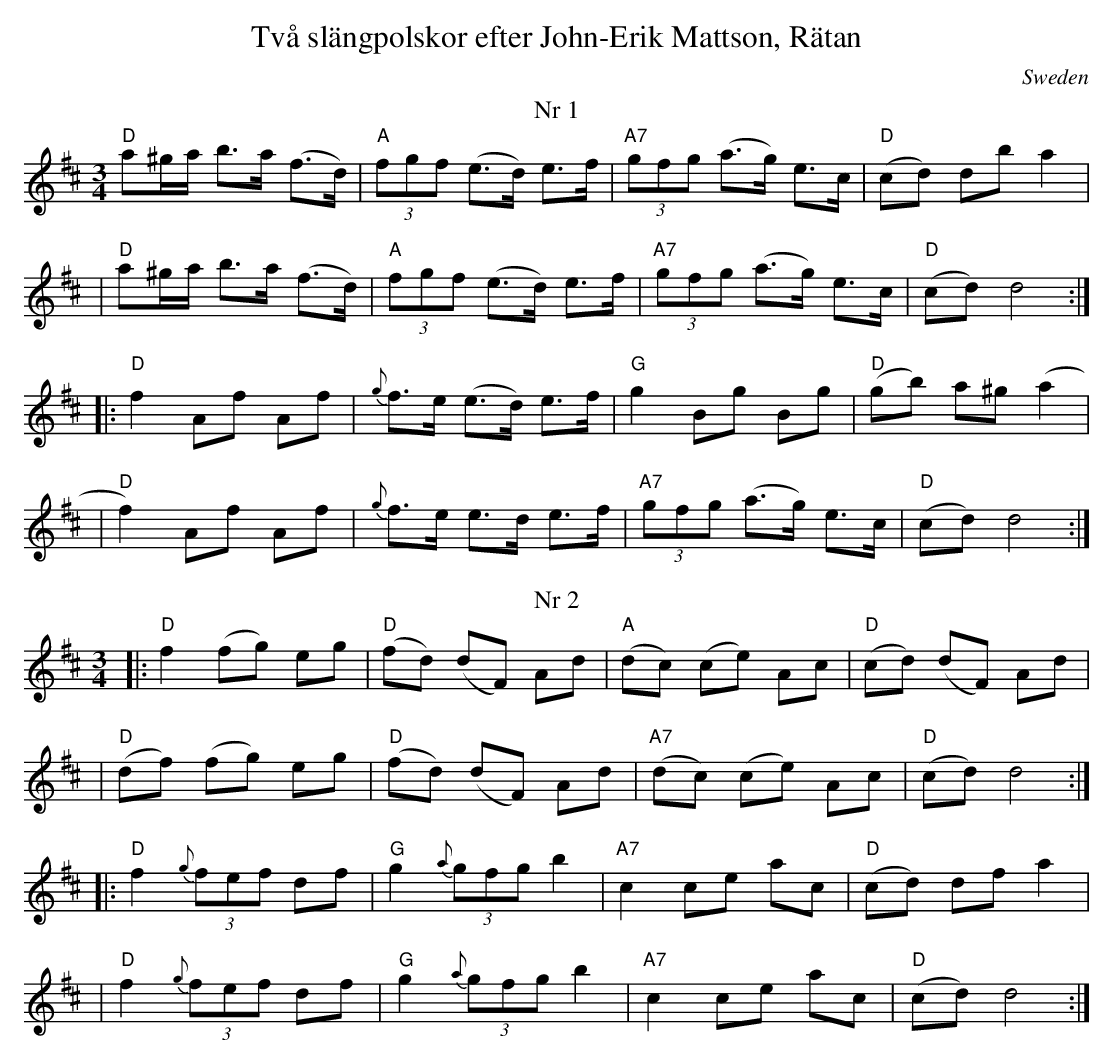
X:1
T:Två slängpolskor efter John-Erik Mattson, Rätan
M:3/4
L:1/8
O:Sweden
K:D
T: Nr 1
"D"a^g/a/ b>a (f>d) | "A"(3fgf (e>d) e>f | "A7"(3gfg (a>g) e>c |  "D"(cd) db a2 |
| "D"a^g/a/ b>a (f>d) | "A"(3fgf (e>d) e>f | "A7"(3gfg (a>g) e>c | "D"(cd) d4 :|
 |: "D"f2 Af Af | {g}f>e (e>d) e>f | "G"g2 Bg Bg | "D"(gb) a^g (a2 |
| "D"f2) Af Af | {g}f>e e>d e>f | "A7"(3gfg (a>g) e>c | "D"(cd) d4 :|
T:  Nr 2
|: "D"f2 (fg) eg | "D"(fd) (dF) Ad | "A"(dc) (ce) Ac | "D"(cd) (dF) Ad |
| "D"(df) (fg) eg | "D"(fd) (dF) Ad | "A7"(dc) (ce) Ac | "D"(cd) d4 :|
|: "D"f2 {g}(3fef df | "G"g2 {a}(3gfg b2 | "A7"c2 ce ac | "D"(cd) df a2 |
| "D"f2 {g}(3fef df | "G"g2 {a}(3gfg b2 | "A7"c2 ce ac | "D"(cd) d4 :|
